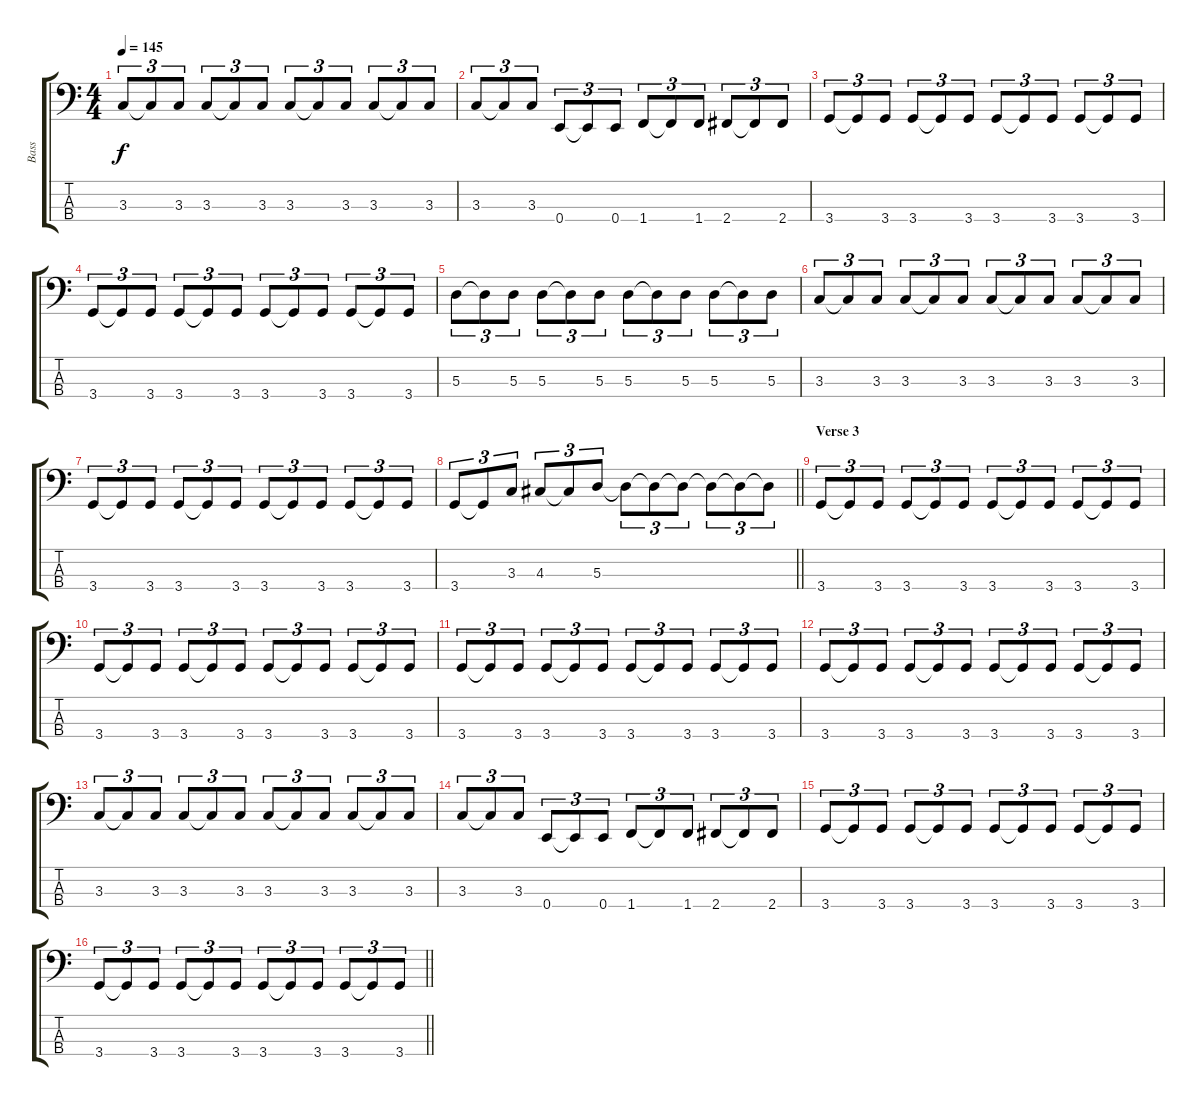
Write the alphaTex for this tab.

\track ("Bass" "Bass") {instrument electricbassfinger}
\staff {score tabs}
\tuning (G2 D2 A1 E1) {hide}
\ts (4 4)
\tempo 145
\clef f4
\ks c
3.3.8{tu (3 2) dy f} 3.3{t}.8{tu (3 2)} 3.3.8{tu (3 2)} 3.3.8{tu (3 2)} 3.3{t}.8{tu (3 2)} 3.3.8{tu (3 2)} 3.3.8{tu (3 2)} 3.3{t}.8{tu (3 2)} 3.3.8{tu (3 2)} 3.3.8{tu (3 2)} 3.3{t}.8{tu (3 2)} 3.3.8{tu (3 2)} |
3.3.8{tu (3 2)} 3.3{t}.8{tu (3 2)} 3.3.8{tu (3 2)} 0.4.8{tu (3 2)} 0.4{t}.8{tu (3 2)} 0.4.8{tu (3 2)} 1.4.8{tu (3 2)} 1.4{t}.8{tu (3 2)} 1.4.8{tu (3 2)} 2.4.8{tu (3 2)} 2.4{t}.8{tu (3 2)} 2.4.8{tu (3 2)} |
3.4.8{tu (3 2)} 3.4{t}.8{tu (3 2)} 3.4.8{tu (3 2)} 3.4.8{tu (3 2)} 3.4{t}.8{tu (3 2)} 3.4.8{tu (3 2)} 3.4.8{tu (3 2)} 3.4{t}.8{tu (3 2)} 3.4.8{tu (3 2)} 3.4.8{tu (3 2)} 3.4{t}.8{tu (3 2)} 3.4.8{tu (3 2)} |
3.4.8{tu (3 2)} 3.4{t}.8{tu (3 2)} 3.4.8{tu (3 2)} 3.4.8{tu (3 2)} 3.4{t}.8{tu (3 2)} 3.4.8{tu (3 2)} 3.4.8{tu (3 2)} 3.4{t}.8{tu (3 2)} 3.4.8{tu (3 2)} 3.4.8{tu (3 2)} 3.4{t}.8{tu (3 2)} 3.4.8{tu (3 2)} |
5.3.8{tu (3 2)} 5.3{t}.8{tu (3 2)} 5.3.8{tu (3 2)} 5.3.8{tu (3 2)} 5.3{t}.8{tu (3 2)} 5.3.8{tu (3 2)} 5.3.8{tu (3 2)} 5.3{t}.8{tu (3 2)} 5.3.8{tu (3 2)} 5.3.8{tu (3 2)} 5.3{t}.8{tu (3 2)} 5.3.8{tu (3 2)} |
3.3.8{tu (3 2)} 3.3{t}.8{tu (3 2)} 3.3.8{tu (3 2)} 3.3.8{tu (3 2)} 3.3{t}.8{tu (3 2)} 3.3.8{tu (3 2)} 3.3.8{tu (3 2)} 3.3{t}.8{tu (3 2)} 3.3.8{tu (3 2)} 3.3.8{tu (3 2)} 3.3{t}.8{tu (3 2)} 3.3.8{tu (3 2)} |
3.4.8{tu (3 2)} 3.4{t}.8{tu (3 2)} 3.4.8{tu (3 2)} 3.4.8{tu (3 2)} 3.4{t}.8{tu (3 2)} 3.4.8{tu (3 2)} 3.4.8{tu (3 2)} 3.4{t}.8{tu (3 2)} 3.4.8{tu (3 2)} 3.4.8{tu (3 2)} 3.4{t}.8{tu (3 2)} 3.4.8{tu (3 2)} |
\barLineRight lightlight
3.4.8{tu (3 2)} 3.4{t}.8{tu (3 2)} 3.3.8{tu (3 2)} 4.3.8{tu (3 2)} 4.3{t}.8{tu (3 2)} 5.3.8{tu (3 2)} 5.3{t}.8{tu (3 2)} 5.3{t}.8{tu (3 2)} 5.3{t}.8{tu (3 2)} 5.3{t}.8{tu (3 2)} 5.3{t}.8{tu (3 2)} 5.3{t}.8{tu (3 2)} |
\section ("" "Verse 3")
3.4.8{tu (3 2)} 3.4{t}.8{tu (3 2)} 3.4.8{tu (3 2)} 3.4.8{tu (3 2)} 3.4{t}.8{tu (3 2)} 3.4.8{tu (3 2)} 3.4.8{tu (3 2)} 3.4{t}.8{tu (3 2)} 3.4.8{tu (3 2)} 3.4.8{tu (3 2)} 3.4{t}.8{tu (3 2)} 3.4.8{tu (3 2)} |
3.4.8{tu (3 2)} 3.4{t}.8{tu (3 2)} 3.4.8{tu (3 2)} 3.4.8{tu (3 2)} 3.4{t}.8{tu (3 2)} 3.4.8{tu (3 2)} 3.4.8{tu (3 2)} 3.4{t}.8{tu (3 2)} 3.4.8{tu (3 2)} 3.4.8{tu (3 2)} 3.4{t}.8{tu (3 2)} 3.4.8{tu (3 2)} |
3.4.8{tu (3 2)} 3.4{t}.8{tu (3 2)} 3.4.8{tu (3 2)} 3.4.8{tu (3 2)} 3.4{t}.8{tu (3 2)} 3.4.8{tu (3 2)} 3.4.8{tu (3 2)} 3.4{t}.8{tu (3 2)} 3.4.8{tu (3 2)} 3.4.8{tu (3 2)} 3.4{t}.8{tu (3 2)} 3.4.8{tu (3 2)} |
3.4.8{tu (3 2)} 3.4{t}.8{tu (3 2)} 3.4.8{tu (3 2)} 3.4.8{tu (3 2)} 3.4{t}.8{tu (3 2)} 3.4.8{tu (3 2)} 3.4.8{tu (3 2)} 3.4{t}.8{tu (3 2)} 3.4.8{tu (3 2)} 3.4.8{tu (3 2)} 3.4{t}.8{tu (3 2)} 3.4.8{tu (3 2)} |
3.3.8{tu (3 2)} 3.3{t}.8{tu (3 2)} 3.3.8{tu (3 2)} 3.3.8{tu (3 2)} 3.3{t}.8{tu (3 2)} 3.3.8{tu (3 2)} 3.3.8{tu (3 2)} 3.3{t}.8{tu (3 2)} 3.3.8{tu (3 2)} 3.3.8{tu (3 2)} 3.3{t}.8{tu (3 2)} 3.3.8{tu (3 2)} |
3.3.8{tu (3 2)} 3.3{t}.8{tu (3 2)} 3.3.8{tu (3 2)} 0.4.8{tu (3 2)} 0.4{t}.8{tu (3 2)} 0.4.8{tu (3 2)} 1.4.8{tu (3 2)} 1.4{t}.8{tu (3 2)} 1.4.8{tu (3 2)} 2.4.8{tu (3 2)} 2.4{t}.8{tu (3 2)} 2.4.8{tu (3 2)} |
3.4.8{tu (3 2)} 3.4{t}.8{tu (3 2)} 3.4.8{tu (3 2)} 3.4.8{tu (3 2)} 3.4{t}.8{tu (3 2)} 3.4.8{tu (3 2)} 3.4.8{tu (3 2)} 3.4{t}.8{tu (3 2)} 3.4.8{tu (3 2)} 3.4.8{tu (3 2)} 3.4{t}.8{tu (3 2)} 3.4.8{tu (3 2)} |
\barLineRight lightlight
3.4.8{tu (3 2)} 3.4{t}.8{tu (3 2)} 3.4.8{tu (3 2)} 3.4.8{tu (3 2)} 3.4{t}.8{tu (3 2)} 3.4.8{tu (3 2)} 3.4.8{tu (3 2)} 3.4{t}.8{tu (3 2)} 3.4.8{tu (3 2)} 3.4.8{tu (3 2)} 3.4{t}.8{tu (3 2)} 3.4.8{tu (3 2)}
